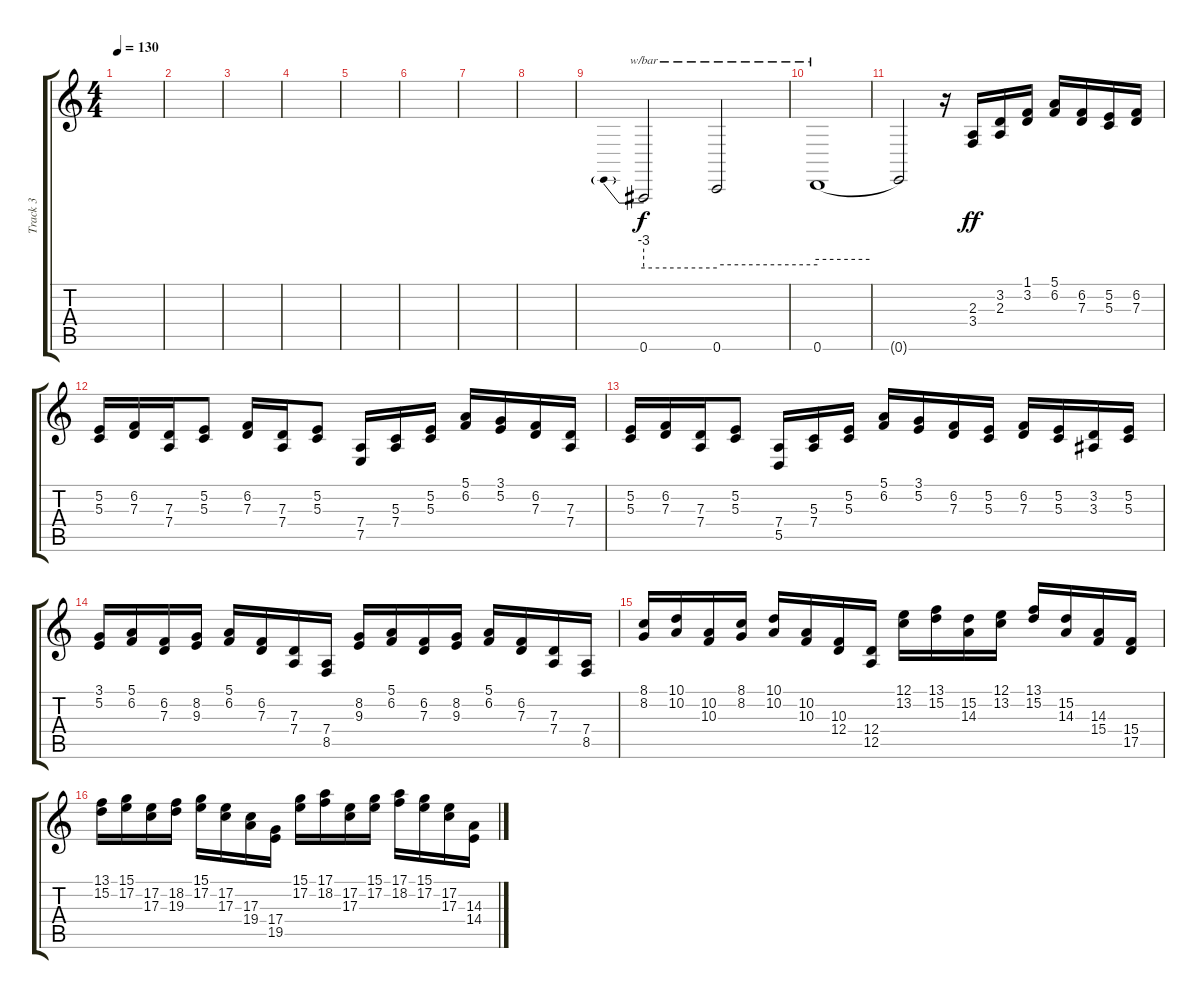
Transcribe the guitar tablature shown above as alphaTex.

\track ("Track 3" "Track 3") {instrument lead2sawtooth}
\staff {score tabs}
\tuning (E4 B3 G3 D3 A2 E2) {hide}
\ts (4 4)
\tempo 130
\clef g2
\ks c
|
|
|
|
|
|
|
|
0.6.2{tbe (predive default 0 -12 60 -12)} 0.6.2{tbe (hold default 0 -8 60 -8)} |
0.6.1{tbe (hold default 0 -4 60 -4)} |
0.6{t}.2 r.16 (2.3 3.4).16{dy ff} (3.2 2.3).16 (1.1 3.2).16 (5.1 6.2).16 (6.2 7.3).16 (5.2 5.3).16 (6.2 7.3).16 |
(5.2 5.3).16 (6.2 7.3).16 (7.3 7.4).16 (5.2 5.3).8 (6.2 7.3).16 (7.3 7.4).16 (5.2 5.3).8 (7.4 7.5).16 (5.3 7.4).16 (5.2 5.3).16 (5.1 6.2).16 (3.1 5.2).16 (6.2 7.3).16 (7.3 7.4).16 |
(5.2 5.3).16 (6.2 7.3).16 (7.3 7.4).16 (5.2 5.3).8 (7.4 5.5).16 (5.3 7.4).16 (5.2 5.3).16 (5.1 6.2).16 (3.1 5.2).16 (6.2 7.3).16 (5.2 5.3).16 (6.2 7.3).16 (5.2 5.3).16 (3.2 3.3).16 (5.2 5.3).16 |
(3.1 5.2).16 (5.1 6.2).16 (6.2 7.3).16 (8.2 9.3).16 (5.1 6.2).16 (6.2 7.3).16 (7.3 7.4).16 (7.4 8.5).16 (8.2 9.3).16 (5.1 6.2).16 (6.2 7.3).16 (8.2 9.3).16 (5.1 6.2).16 (6.2 7.3).16 (7.3 7.4).16 (7.4 8.5).16 |
(8.1 8.2).16 (10.1 10.2).16 (10.2 10.3).16 (8.1 8.2).16 (10.1 10.2).16 (10.2 10.3).16 (10.3 12.4).16 (12.4 12.5).16 (12.1 13.2).16 (13.1 15.2).16 (15.2 14.3).16 (12.1 13.2).16 (13.1 15.2).16 (15.2 14.3).16 (14.3 15.4).16 (15.4 17.5).16 |
(13.1 15.2).16 (15.1 17.2).16 (17.2 17.3).16 (18.2 19.3).16 (15.1 17.2).16 (17.2 17.3).16 (17.3 19.4).16 (17.4 19.5).16 (15.1 17.2).16 (17.1 18.2).16 (17.2 17.3).16 (15.1 17.2).16 (17.1 18.2).16 (15.1 17.2).16 (17.2 17.3).16 (14.3 14.4).16
